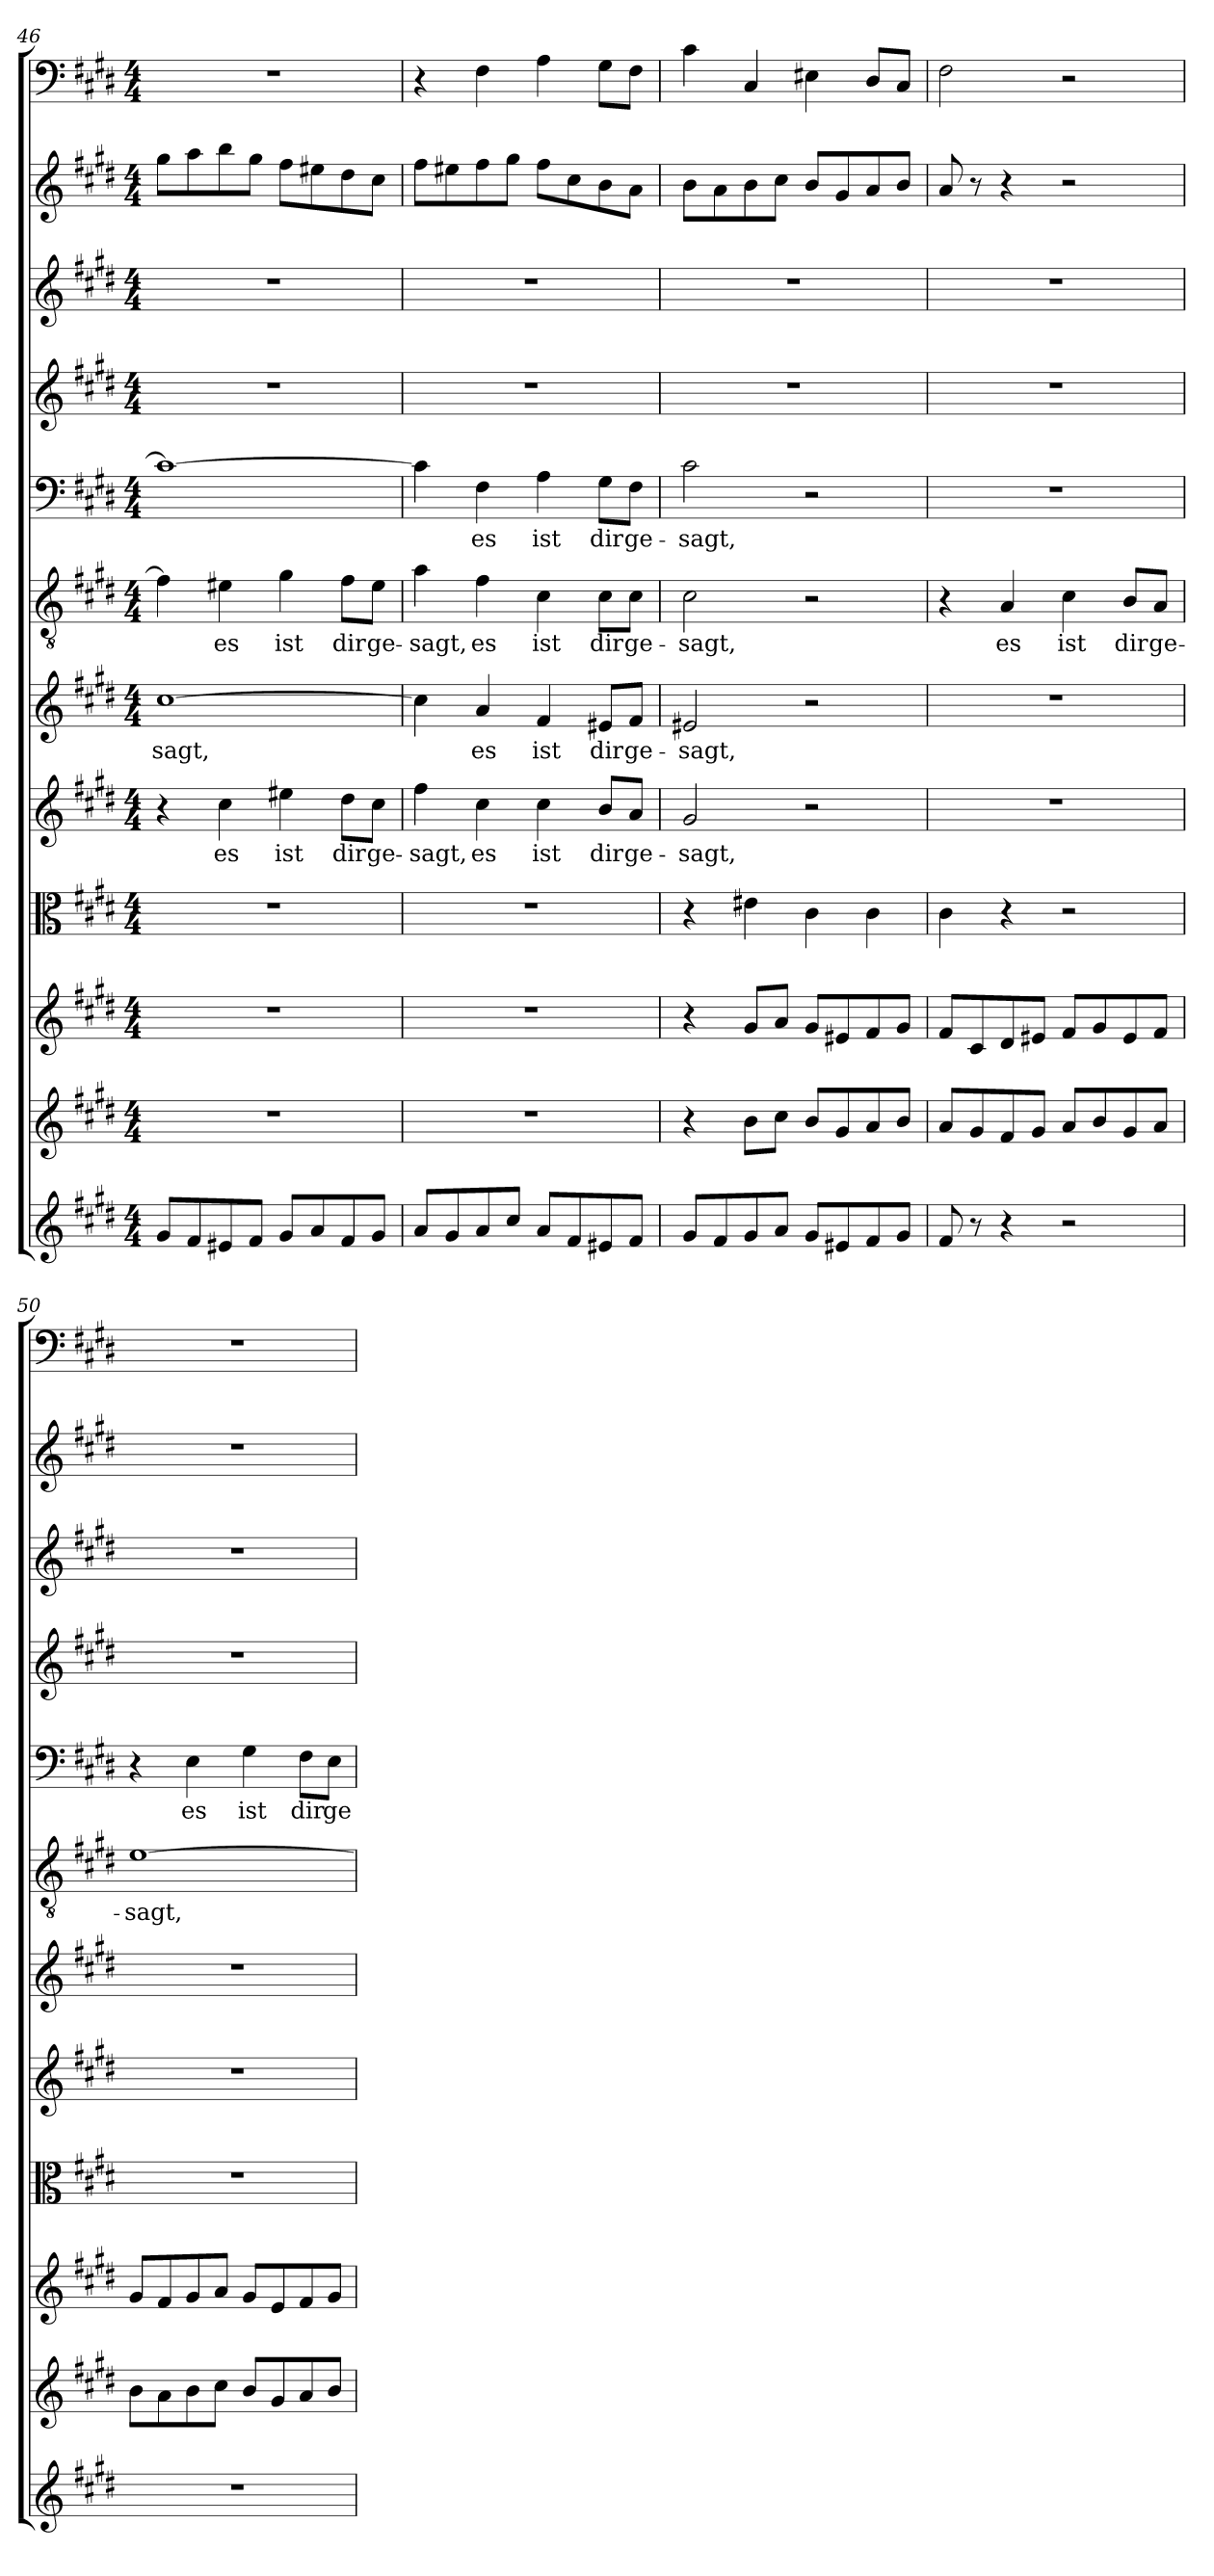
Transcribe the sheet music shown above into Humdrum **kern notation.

**kern	**kern	**kern	**kern	**kern	**text	**kern	**text	**kern	**text	**kern	**text	**kern	**kern	**kern	**kern
*part12	*part11	*part10	*part9	*part8	*part8	*part7	*part7	*part6	*part6	*part5	*part5	*part4	*part3	*part2	*part1
*staff12	*staff11	*staff10	*staff9	*staff8	*staff8	*staff7	*staff7	*staff6	*staff6	*staff5	*staff5	*staff4	*staff3	*staff2	*staff1
*clefG2	*clefG2	*clefG2	*clefC3	*clefG2	*	*clefG2	*	*clefGv2	*	*clefF4	*	*clefG2	*clefG2	*clefG2	*clefF4
*k[f#c#g#d#]	*k[f#c#g#d#]	*k[f#c#g#d#]	*k[f#c#g#d#]	*k[f#c#g#d#]	*	*k[f#c#g#d#]	*	*k[f#c#g#d#]	*	*k[f#c#g#d#]	*	*k[f#c#g#d#]	*k[f#c#g#d#]	*k[f#c#g#d#]	*k[f#c#g#d#]
*E:	*E:	*E:	*E:	*E:	*	*E:	*	*E:	*	*E:	*	*E:	*E:	*E:	*E:
*M4/4	*M4/4	*M4/4	*M4/4	*M4/4	*	*M4/4	*	*M4/4	*	*M4/4	*	*M4/4	*M4/4	*M4/4	*M4/4
=46	=46	=46	=46	=46	=46	=46	=46	=46	=46	=46	=46	=46	=46	=46	=46
8g#/L	1r	1r	1r	4r	.	[1cc#\	-sagt,	4f#\]	.	1c#\_	.	1r	1r	8gg#\L	1r
8f#/	.	.	.	.	.	.	.	.	.	.	.	.	.	8aa\	.
8e#X/	.	.	.	4cc#\	es	.	.	4e#X\	es	.	.	.	.	8bb\	.
8f#/J	.	.	.	.	.	.	.	.	.	.	.	.	.	8gg#\J	.
8g#/L	.	.	.	4ee#X\	ist	.	.	4g#\	ist	.	.	.	.	8ff#\L	.
8a/	.	.	.	.	.	.	.	.	.	.	.	.	.	8ee#X\	.
8f#/	.	.	.	8dd#\L	dir	.	.	8f#\L	dir	.	.	.	.	8dd#\	.
8g#/J	.	.	.	8cc#\J	ge-	.	.	8e#\J	ge-	.	.	.	.	8cc#\J	.
=47	=47	=47	=47	=47	=47	=47	=47	=47	=47	=47	=47	=47	=47	=47	=47
8a/L	1r	1r	1r	4ff#\	-sagt,	4cc#\]	.	4a\	-sagt,	4c#\]	.	1r	1r	8ff#\L	4r
8g#/	.	.	.	.	.	.	.	.	.	.	.	.	.	8ee#X\	.
8a/	.	.	.	4cc#\	es	4a/	es	4f#\	es	4F#\	es	.	.	8ff#\	4F#\
8cc#/J	.	.	.	.	.	.	.	.	.	.	.	.	.	8gg#\J	.
8a/L	.	.	.	4cc#\	ist	4f#/	ist	4c#\	ist	4A\	ist	.	.	8ff#\L	4A\
8f#/	.	.	.	.	.	.	.	.	.	.	.	.	.	8cc#\	.
8e#X/	.	.	.	8b/L	dir	8e#X/L	dir	8c#\L	dir	8G#\L	dir	.	.	8b\	8G#\L
8f#/J	.	.	.	8a/J	ge-	8f#/J	ge-	8c#\J	ge-	8F#\J	ge-	.	.	8a\J	8F#\J
=48	=48	=48	=48	=48	=48	=48	=48	=48	=48	=48	=48	=48	=48	=48	=48
8g#/L	4r	4r	4r	2g#/	-sagt,	2e#X/	-sagt,	2c#\	-sagt,	2c#\	-sagt,	1r	1r	8b\L	4c#\
8f#/	.	.	.	.	.	.	.	.	.	.	.	.	.	8a\	.
8g#/	8b\L	8g#/L	4e#X\	.	.	.	.	.	.	.	.	.	.	8b\	4C#/
8a/J	8cc#\J	8a/J	.	.	.	.	.	.	.	.	.	.	.	8cc#\J	.
8g#/L	8b/L	8g#/L	4c#\	2r	.	2r	.	2r	.	2r	.	.	.	8b/L	4E#X\
8e#X/	8g#/	8e#X/	.	.	.	.	.	.	.	.	.	.	.	8g#/	.
8f#/	8a/	8f#/	4c#\	.	.	.	.	.	.	.	.	.	.	8a/	8D#/L
8g#/J	8b/J	8g#/J	.	.	.	.	.	.	.	.	.	.	.	8b/J	8C#/J
=49	=49	=49	=49	=49	=49	=49	=49	=49	=49	=49	=49	=49	=49	=49	=49
8f#/	8a/L	8f#/L	4c#\	1r	.	1r	.	4r	.	1r	.	1r	1r	8a/	2F#\
8r	8g#/	8c#/	.	.	.	.	.	.	.	.	.	.	.	8r	.
4r	8f#/	8d#/	4r	.	.	.	.	4A/	es	.	.	.	.	4r	.
.	8g#/J	8e#X/J	.	.	.	.	.	.	.	.	.	.	.	.	.
2r	8a/L	8f#/L	2r	.	.	.	.	4c#\	ist	.	.	.	.	2r	2r
.	8b/	8g#/	.	.	.	.	.	.	.	.	.	.	.	.	.
.	8g#/	8e#/	.	.	.	.	.	8B/L	dir	.	.	.	.	.	.
.	8a/J	8f#/J	.	.	.	.	.	8A/J	ge-	.	.	.	.	.	.
=50	=50	=50	=50	=50	=50	=50	=50	=50	=50	=50	=50	=50	=50	=50	=50
1r	8b\L	8g#/L	1r	1r	.	1r	.	[1e\	-sagt,	4r	.	1r	1r	1r	1r
.	8a\	8f#/	.	.	.	.	.	.	.	.	.	.	.	.	.
.	8b\	8g#/	.	.	.	.	.	.	.	4E\	es	.	.	.	.
.	8cc#\J	8a/J	.	.	.	.	.	.	.	.	.	.	.	.	.
.	8b/L	8g#/L	.	.	.	.	.	.	.	4G#\	ist	.	.	.	.
.	8g#/	8e/	.	.	.	.	.	.	.	.	.	.	.	.	.
.	8a/	8f#/	.	.	.	.	.	.	.	8F#\L	dir	.	.	.	.
.	8b/J	8g#/J	.	.	.	.	.	.	.	8E\J	ge-	.	.	.	.
=	=	=	=	=	=	=	=	=	=	=	=	=	=	=	=
*-	*-	*-	*-	*-	*-	*-	*-	*-	*-	*-	*-	*-	*-	*-	*-
